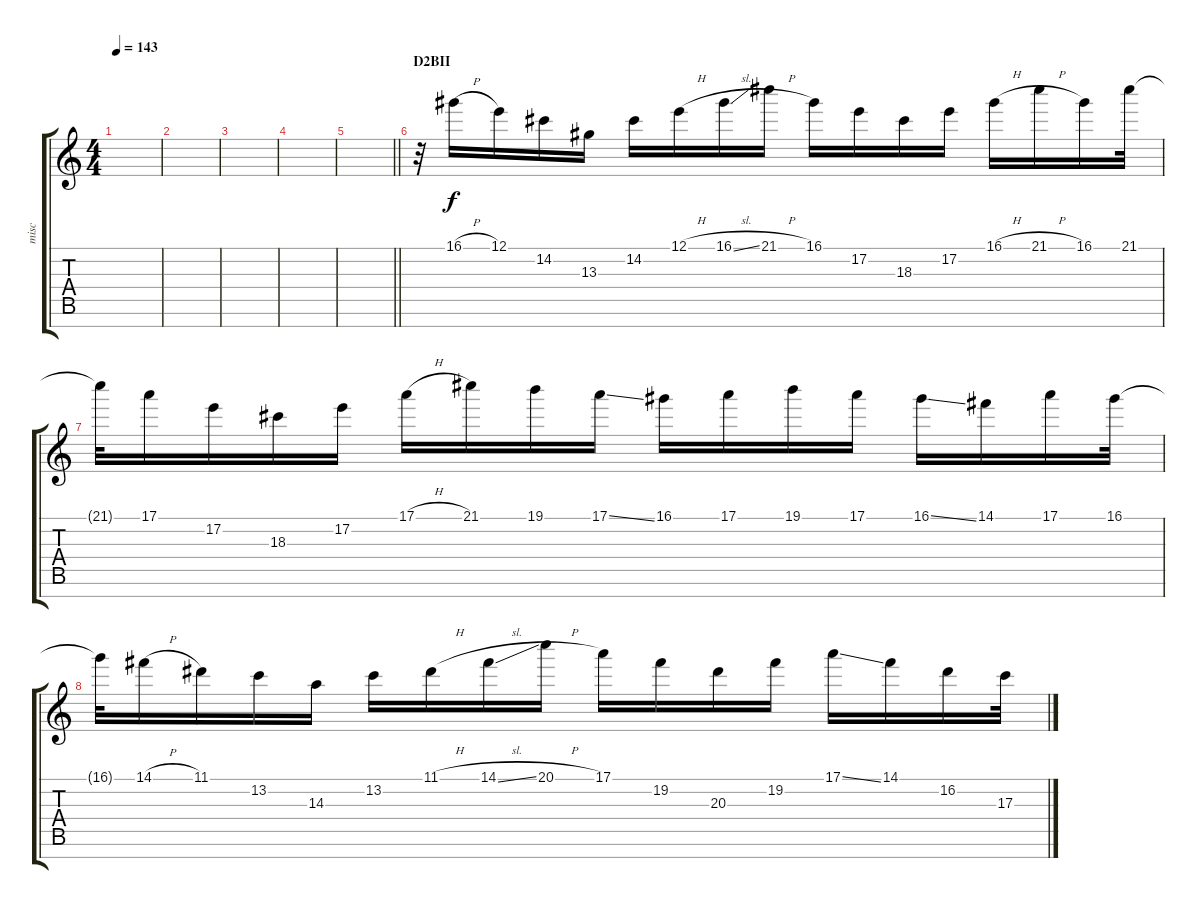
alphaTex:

\track ("misc" "misc") {instrument acousticguitarsteel}
\staff {score tabs}
\tuning (E4 B3 G3 D3 A2 E2 B1) {hide}
\ts (4 4)
\tempo 143
\clef g2
\ks c
|
|
|
|
\barLineRight lightlight
|
\section ("" "D2BII")
r.32{volume 9 instrument overdrivenguitar} 16.1{h}.16 12.1.16 14.2.16 13.3.16 14.2.16 12.1{h}.16 16.1{sl}.16 21.1{h}.16 16.1.16 17.2.16 18.3.16 17.2.16 16.1{h}.16 21.1{h}.16 16.1.16 21.1.32 |
21.1{t}.32 17.1.16 17.2.16 18.3.16 17.2.16 17.1{h}.16 21.1.16 19.1.16 17.1{ss}.16 16.1.16 17.1.16 19.1.16 17.1.16 16.1{ss}.16 14.1.16 17.1.16 16.1.32 |
16.1{t}.32 14.1{h}.16 11.1.16 13.2.16 14.3.16 13.2.16 11.1{h}.16 14.1{sl}.16 20.1{h}.16 17.1.16 19.2.16 20.3.16 19.2.16 17.1{ss}.16 14.1.16 16.2.16 17.3.32
